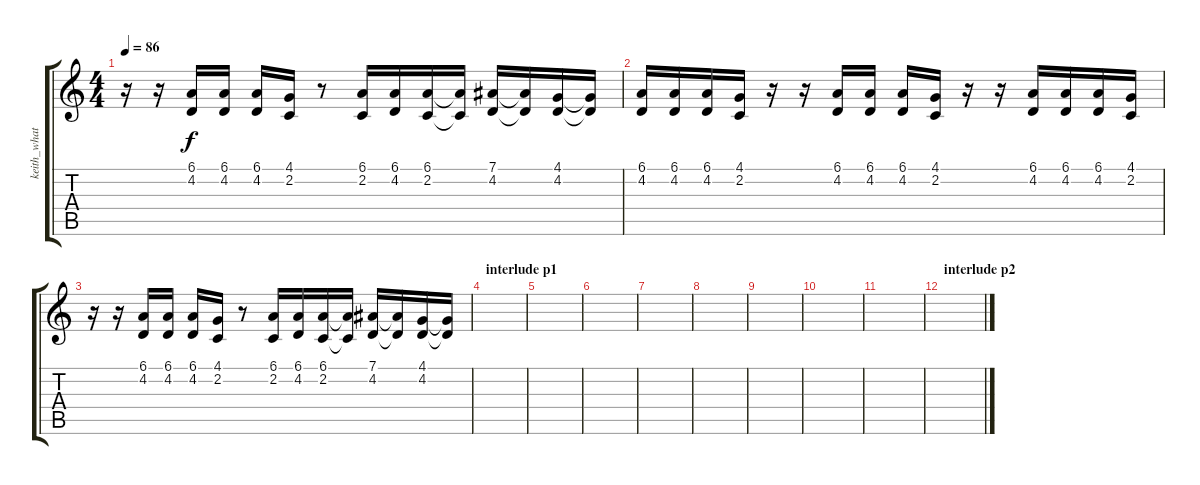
\track ("keith_what've" "keith_what") {instrument englishhorn}
\staff {score tabs}
\tuning (Eb4 Bb3 Gb3 Db3 Ab2 Eb2) {hide}
\ts (4 4)
\tempo 86
\clef g2
\ks c
r.16{dy f} r.16 (6.1 4.2).16 (6.1 4.2).16 (6.1 4.2).16 (4.1 2.2).16 r.8 (6.1 2.2).16 (6.1 4.2).16 (6.1 2.2).16 (6.1{t} 2.2{t}).16 (7.1 4.2).16 (7.1{t} 4.2{t}).16 (4.1 4.2).16 (4.1{t} 4.2{t}).16 |
(6.1 4.2).16 (6.1 4.2).16 (6.1 4.2).16 (4.1 2.2).16 r.16 r.16 (6.1 4.2).16 (6.1 4.2).16 (6.1 4.2).16 (4.1 2.2).16 r.16 r.16 (6.1 4.2).16 (6.1 4.2).16 (6.1 4.2).16 (4.1 2.2).16 |
r.16 r.16 (6.1 4.2).16 (6.1 4.2).16 (6.1 4.2).16 (4.1 2.2).16 r.8 (6.1 2.2).16 (6.1 4.2).16 (6.1 2.2).16 (6.1{t} 2.2{t}).16 (7.1 4.2).16 (7.1{t} 4.2{t}).16 (4.1 4.2).16 (4.1{t} 4.2{t}).16 |
\section ("" "interlude p1")
|
|
|
|
|
|
|
|
\section ("" "interlude p2")
